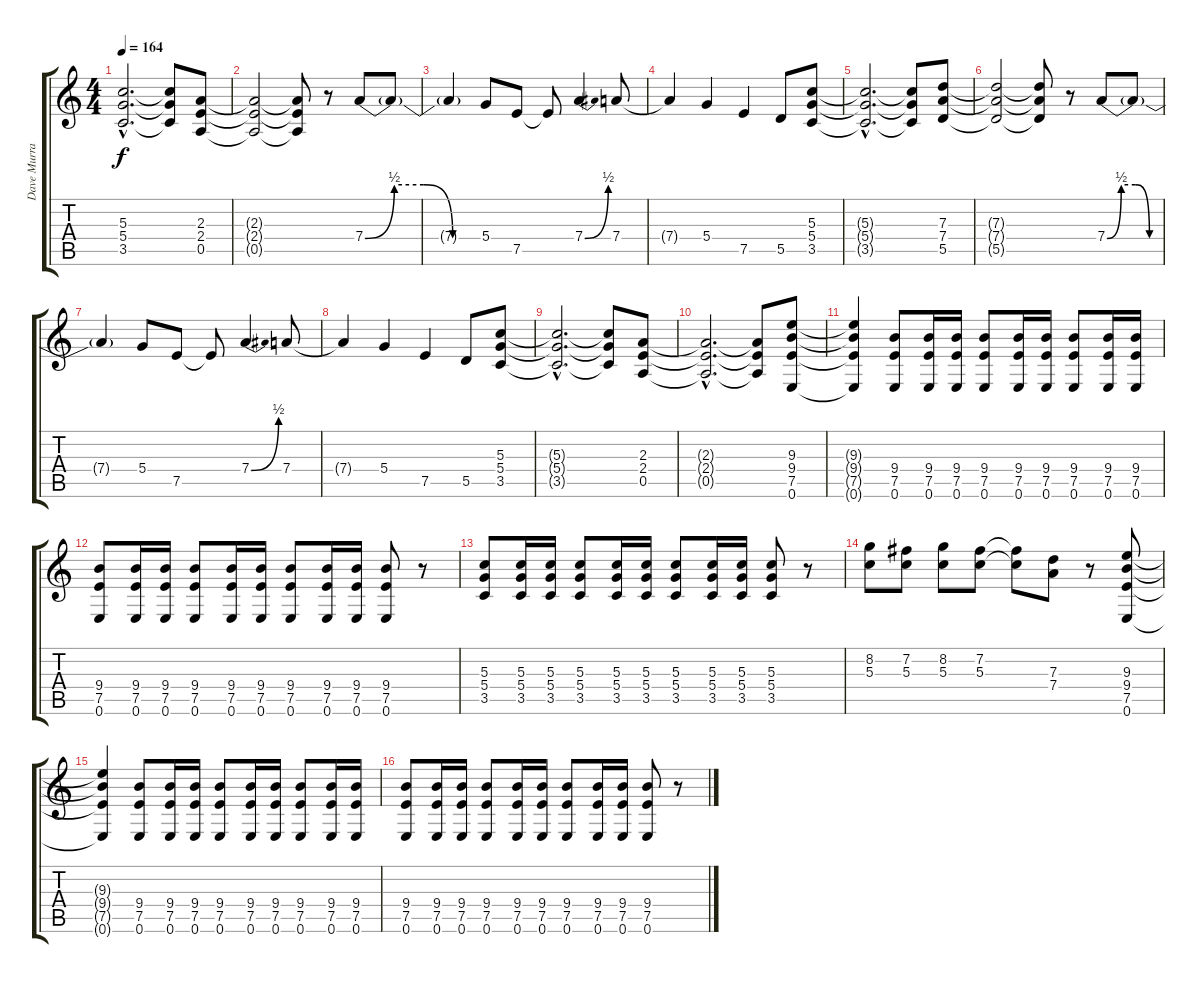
\track ("Dave Murray (Guitar 2)" "Dave Murra") {instrument distortionguitar}
\staff {score tabs}
\tuning (E4 B3 G3 D3 A2 E2) {hide}
\ts (4 4)
\tempo 164
\clef g2
\ks c
(5.3{hac t} 5.4{hac t} 3.5{hac t}).2{d dy f} (5.3{t} 5.4{t} 3.5{t}).8 (2.3 2.4 0.5).8 |
(2.3{t} 2.4{t} 0.5{t}).2 (2.3{t} 2.4{t} 0.5{t}).8 r.8 7.4{be (custom 0 0 15 2 30 2 45 0 60 0)}.8 7.4{t}.8 |
7.4{t}.4 5.4.8 7.5.8 7.5{t}.8 7.4{be (bend 0 0 60 2)}.4 7.4.8 |
7.4{t}.4 5.4.4 7.5.4 5.5.8 (5.3 5.4 3.5).8 |
(5.3{hac t} 5.4{hac t} 3.5{hac t}).2{d} (5.3{t} 5.4{t} 3.5{t}).8 (7.3 7.4 5.5).8 |
(7.3{t} 7.4{t} 5.5{t}).2 (7.3{t} 7.4{t} 5.5{t}).8 r.8 7.4{be (custom 0 0 15 2 30 2 45 0 60 0)}.8 7.4{t}.8 |
7.4{t}.4 5.4.8 7.5.8 7.5{t}.8 7.4{be (bend 0 0 60 2)}.4 7.4.8 |
7.4{t}.4 5.4.4 7.5.4 5.5.8 (5.3 5.4 3.5).8 |
(5.3{hac t} 5.4{hac t} 3.5{hac t}).2{d} (5.3{t} 5.4{t} 3.5{t}).8 (2.3 2.4 0.5).8 |
(2.3{hac t} 2.4{hac t} 0.5{hac t}).2{d} (2.3{t} 2.4{t} 0.5{t}).8 (9.3 9.4 7.5 0.6).8 |
(9.3{t} 9.4{t} 7.5{t} 0.6{t}).4 (9.4 7.5 0.6).8 (9.4 7.5 0.6).16 (9.4 7.5 0.6).16 (9.4 7.5 0.6).8 (9.4 7.5 0.6).16 (9.4 7.5 0.6).16 (9.4 7.5 0.6).8 (9.4 7.5 0.6).16 (9.4 7.5 0.6).16 |
(9.4 7.5 0.6).8 (9.4 7.5 0.6).16 (9.4 7.5 0.6).16 (9.4 7.5 0.6).8 (9.4 7.5 0.6).16 (9.4 7.5 0.6).16 (9.4 7.5 0.6).8 (9.4 7.5 0.6).16 (9.4 7.5 0.6).16 (9.4 7.5 0.6).8 r.8 |
(5.3 5.4 3.5).8 (5.3 5.4 3.5).16 (5.3 5.4 3.5).16 (5.3 5.4 3.5).8 (5.3 5.4 3.5).16 (5.3 5.4 3.5).16 (5.3 5.4 3.5).8 (5.3 5.4 3.5).16 (5.3 5.4 3.5).16 (5.3 5.4 3.5).8 r.8 |
(8.2 5.3).8 (7.2 5.3).8 (8.2 5.3).8 (7.2 5.3).8 (7.2{t} 5.3{t}).8 (7.3 7.4).8 r.8 (9.3 9.4 7.5 0.6).8 |
(9.3{t} 9.4{t} 7.5{t} 0.6{t}).4 (9.4 7.5 0.6).8 (9.4 7.5 0.6).16 (9.4 7.5 0.6).16 (9.4 7.5 0.6).8 (9.4 7.5 0.6).16 (9.4 7.5 0.6).16 (9.4 7.5 0.6).8 (9.4 7.5 0.6).16 (9.4 7.5 0.6).16 |
(9.4 7.5 0.6).8 (9.4 7.5 0.6).16 (9.4 7.5 0.6).16 (9.4 7.5 0.6).8 (9.4 7.5 0.6).16 (9.4 7.5 0.6).16 (9.4 7.5 0.6).8 (9.4 7.5 0.6).16 (9.4 7.5 0.6).16 (9.4 7.5 0.6).8 r.8
